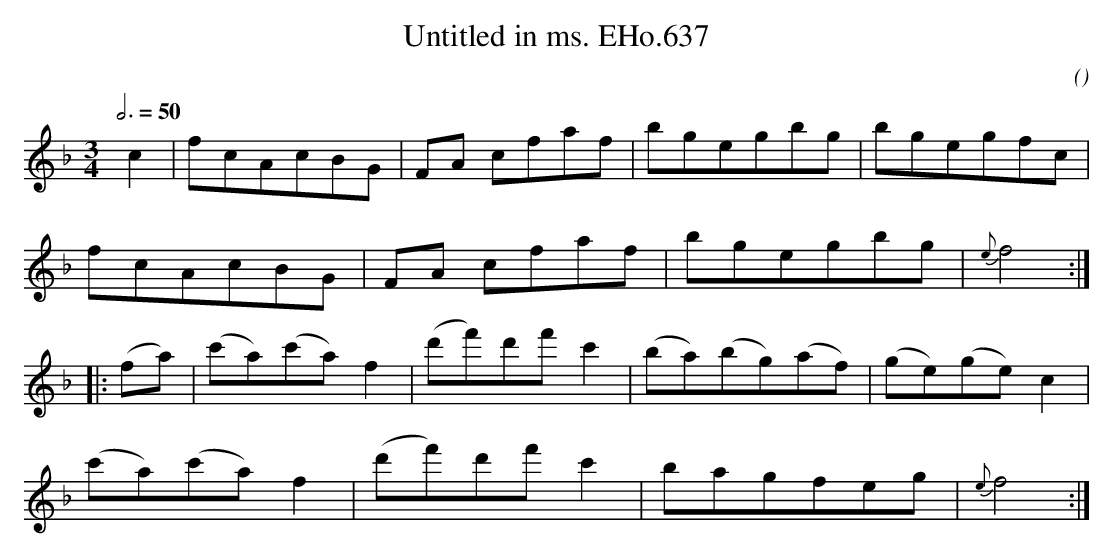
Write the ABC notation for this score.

X:1
T:Untitled in ms. EHo.637
M:3/4
L:1/8
Q:3/4=50
C:
O:
K:F
yc2 | fcAcBG | FA cfaf | bgegbg | bgegfc |
fcAcBG | FA cfaf | bgegbg | {e}f4 :|
|: (fa) | (c'a)(c'a)f2 | (d'f')d'f' c'2 | (ba)(bg)(af) | (ge)(ge) c2 |
(c'a)(c'a) f2 | (d'f')d'f' c'2 | bagfeg | {e}f4 :|
